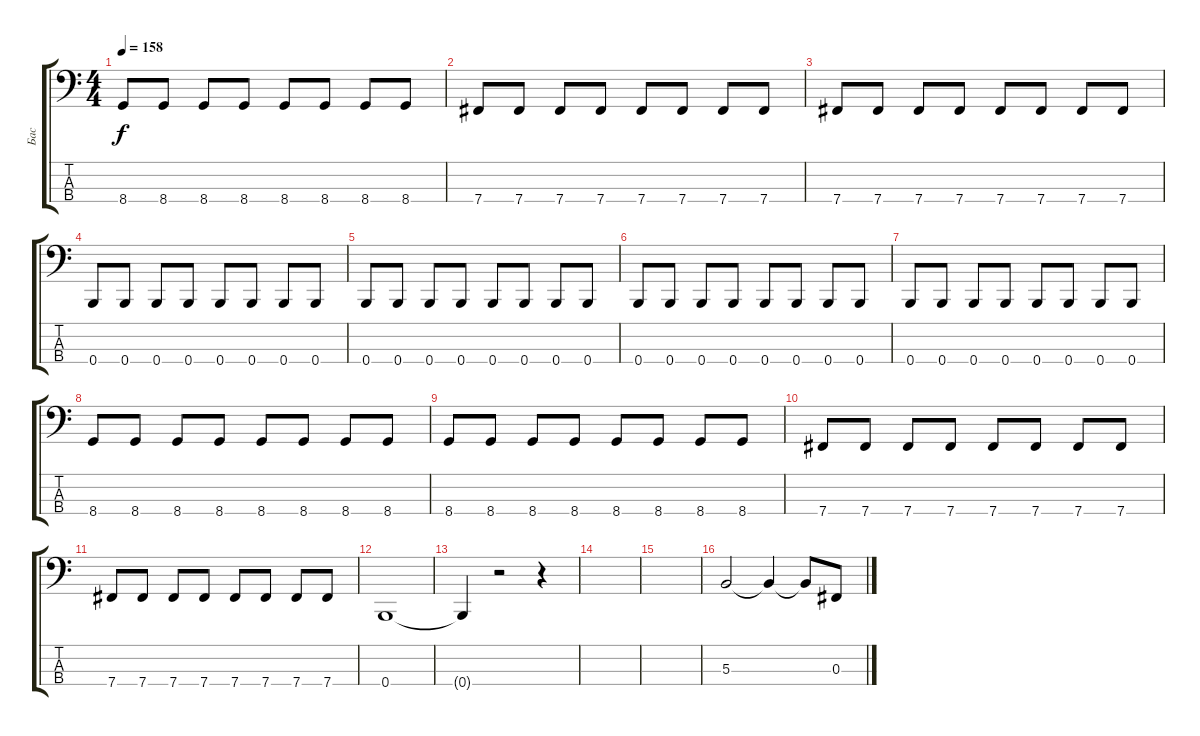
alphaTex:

\track ("Бас" "Бас") {instrument electricbasspick}
\staff {score tabs}
\tuning (E2 B1 Gb1 B0) {hide}
\ts (4 4)
\tempo 158
\clef f4
\ks c
8.4.8{dy f} 8.4.8 8.4.8 8.4.8 8.4.8 8.4.8 8.4.8 8.4.8 |
7.4.8 7.4.8 7.4.8 7.4.8 7.4.8 7.4.8 7.4.8 7.4.8 |
7.4.8 7.4.8 7.4.8 7.4.8 7.4.8 7.4.8 7.4.8 7.4.8 |
0.4.8 0.4.8 0.4.8 0.4.8 0.4.8 0.4.8 0.4.8 0.4.8 |
0.4.8 0.4.8 0.4.8 0.4.8 0.4.8 0.4.8 0.4.8 0.4.8 |
0.4.8 0.4.8 0.4.8 0.4.8 0.4.8 0.4.8 0.4.8 0.4.8 |
0.4.8 0.4.8 0.4.8 0.4.8 0.4.8 0.4.8 0.4.8 0.4.8 |
8.4.8 8.4.8 8.4.8 8.4.8 8.4.8 8.4.8 8.4.8 8.4.8 |
8.4.8 8.4.8 8.4.8 8.4.8 8.4.8 8.4.8 8.4.8 8.4.8 |
7.4.8 7.4.8 7.4.8 7.4.8 7.4.8 7.4.8 7.4.8 7.4.8 |
7.4.8 7.4.8 7.4.8 7.4.8 7.4.8 7.4.8 7.4.8 7.4.8 |
0.4.1 |
0.4{t}.4 r.2 r.4 |
|
|
5.3.2 5.3{t}.4 5.3{t}.8 0.3.8
